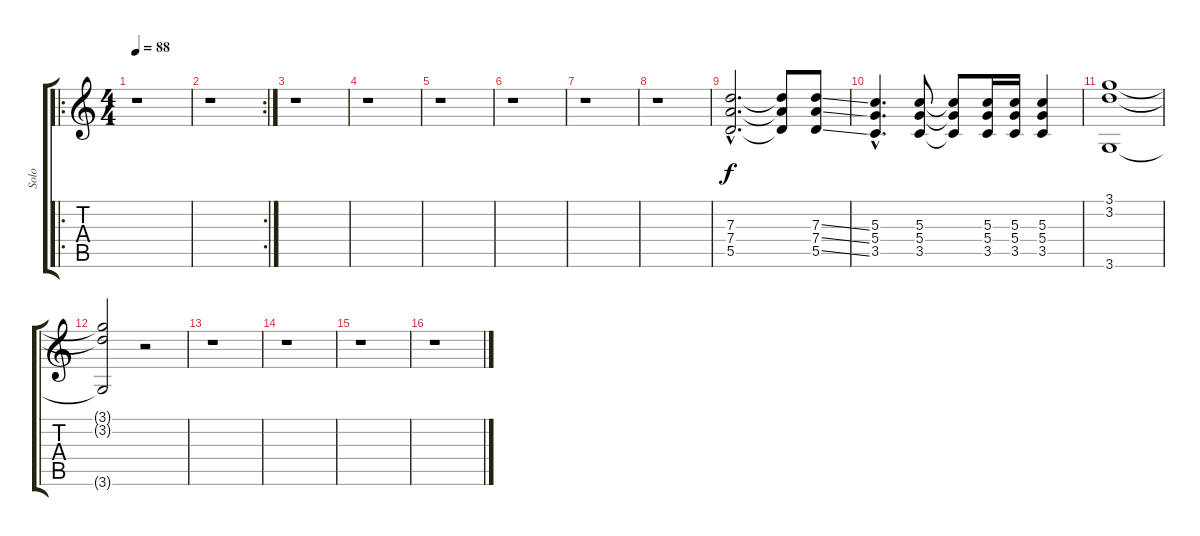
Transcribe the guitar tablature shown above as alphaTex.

\track ("Solo" "Solo") {instrument distortionguitar}
\staff {score tabs}
\tuning (E4 B3 G3 D3 A2 E2) {hide}
\ro
\ts (4 4)
\tempo 88
\clef g2
\ks c
r.1{dy f instrument distortionguitar} |
\rc 2
r.1 |
r.1 |
r.1 |
r.1 |
r.1 |
r.1 |
r.1 |
(7.3{hac} 7.4{hac} 5.5{hac}).2{d} (7.3{t} 7.4{t} 5.5{t}).8 (7.3{ss} 7.4{ss} 5.5{ss}).8 |
(5.3{hac} 5.4{hac} 3.5{hac}).4{d} (5.3 5.4 3.5).8 (5.3{t} 5.4{t} 3.5{t}).8 (5.3 5.4 3.5).16 (5.3 5.4 3.5).16 (5.3 5.4 3.5).4 |
(3.1 3.2 3.6).1 |
(3.1{t} 3.2{t} 3.6{t}).2 r.2 |
r.1 |
r.1 |
r.1 |
r.1
